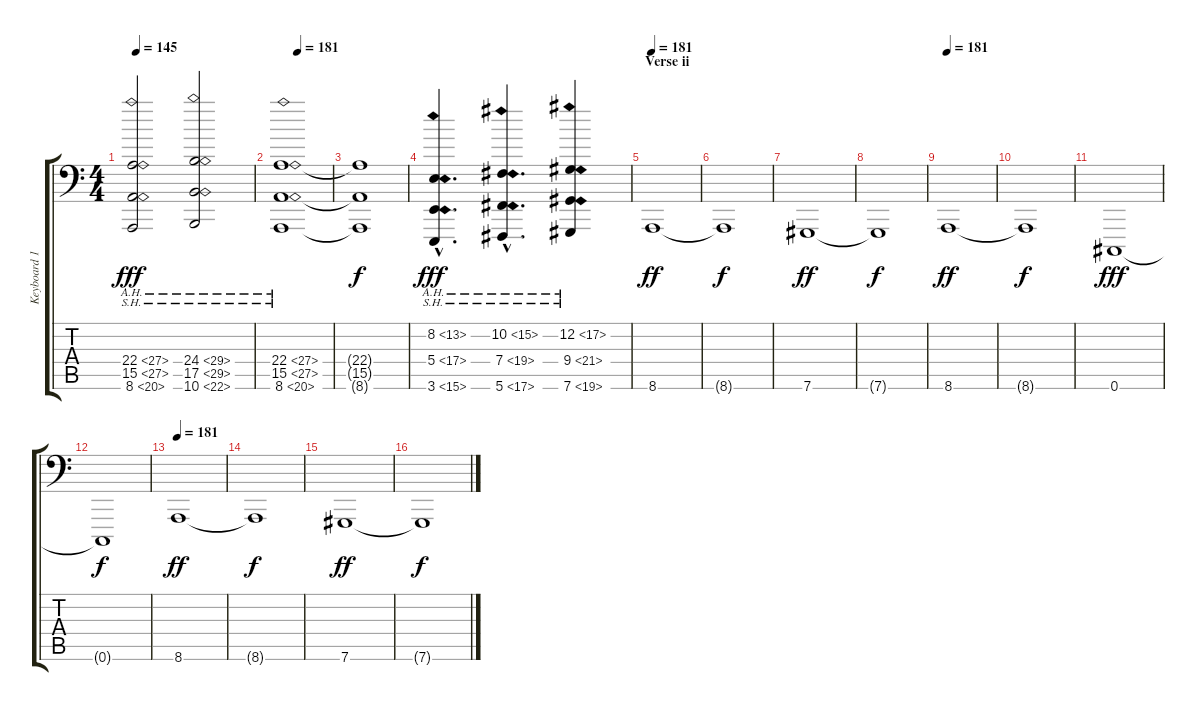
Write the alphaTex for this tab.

\track ("Keyboard 1" "Keyboard 1") {instrument stringensemble1}
\staff {score tabs}
\tuning (Db3 Ab2 E2 B1 Gb1 Db1) {hide}
\ts (4 4)
\tempo 145
\clef f4
\ks c
(22.4{ah 5} 15.5{sh 12} 8.6{sh 12}).2{dy fff balance 16} (24.4{ah 5} 17.5{sh 12} 10.6{sh 12}).2 |
\tempo (181 0.25)
(22.4{ah 5} 15.5{sh 12} 8.6{sh 12}).1{balance 16} |
(22.4{t} 15.5{t} 8.6{t}).1{dy f} |
(8.2{ah 5 hac} 5.4{sh 12 hac} 3.6{sh 12 hac}).4{d dy fff balance 16} (10.2{ah 5 hac} 7.4{sh 12 hac} 5.6{sh 12 hac}).4{d} (12.2{ah 5} 9.4{sh 12} 7.6{sh 12}).4 |
\section ("" "Verse ii")
\tempo 181
8.6.1{dy ff instrument choiraahs} |
8.6{t}.1{dy f} |
7.6.1{dy ff} |
7.6{t}.1{dy f} |
\tempo 181
8.6.1{dy ff} |
8.6{t}.1{dy f} |
0.6.1{dy fff} |
0.6{t}.1{dy f} |
\tempo 181
8.6.1{dy ff} |
8.6{t}.1{dy f} |
7.6.1{dy ff} |
7.6{t}.1{dy f}
